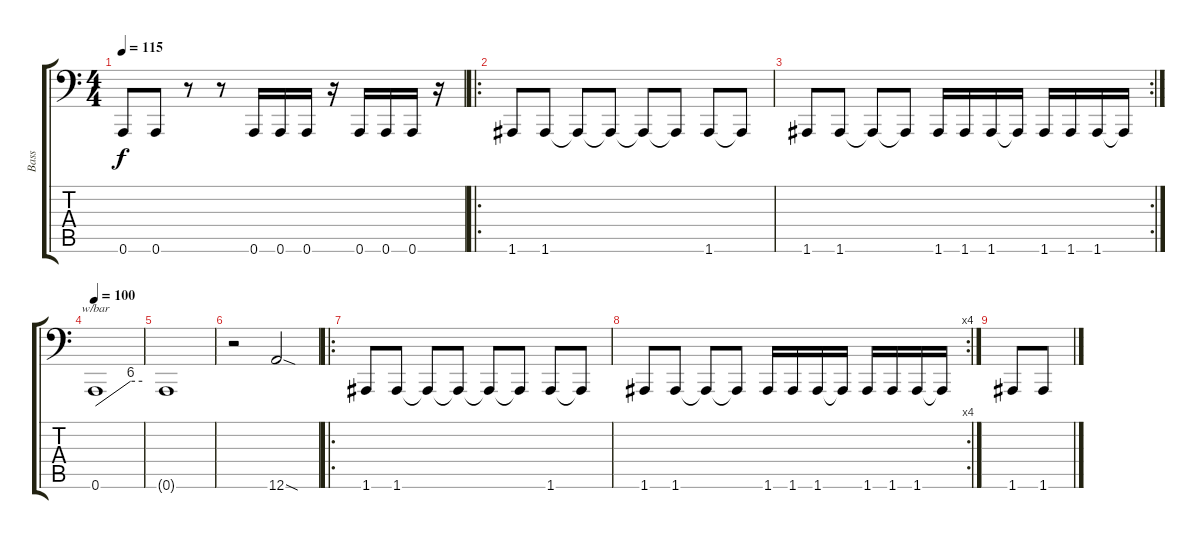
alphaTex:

\track ("Bass" "Bass") {instrument electricbasspick}
\staff {score tabs}
\tuning (E4 B3 D2 A1 E1 A0) {hide}
\ts (4 4)
\tempo 115
\clef f4
\ks c
0.6.8{dy f} 0.6.8 r.8 r.8 0.6.16 0.6.16 0.6.16 r.16 0.6.16 0.6.16 0.6.16 r.16 |
\ro
1.6.8 1.6.8 1.6{t}.8 1.6{t}.8 1.6{t}.8 1.6{t}.8 1.6.8 1.6{t}.8 |
\rc 2
1.6.8 1.6.8 1.6{t}.8 1.6{t}.8 1.6.16 1.6.16 1.6.16 1.6{t}.16 1.6.16 1.6.16 1.6.16 1.6{t}.16 |
\tempo 100
0.6.1{tbe (custom default 0 0 45 24 60 24)} |
0.6{t}.1 |
r.2 12.6{sod}.2 |
\ro
1.6.8 1.6.8 1.6{t}.8 1.6{t}.8 1.6{t}.8 1.6{t}.8 1.6.8 1.6{t}.8 |
\rc 4
1.6.8 1.6.8 1.6{t}.8 1.6{t}.8 1.6.16 1.6.16 1.6.16 1.6{t}.16 1.6.16 1.6.16 1.6.16 1.6{t}.16 |
1.6.8 1.6.8
